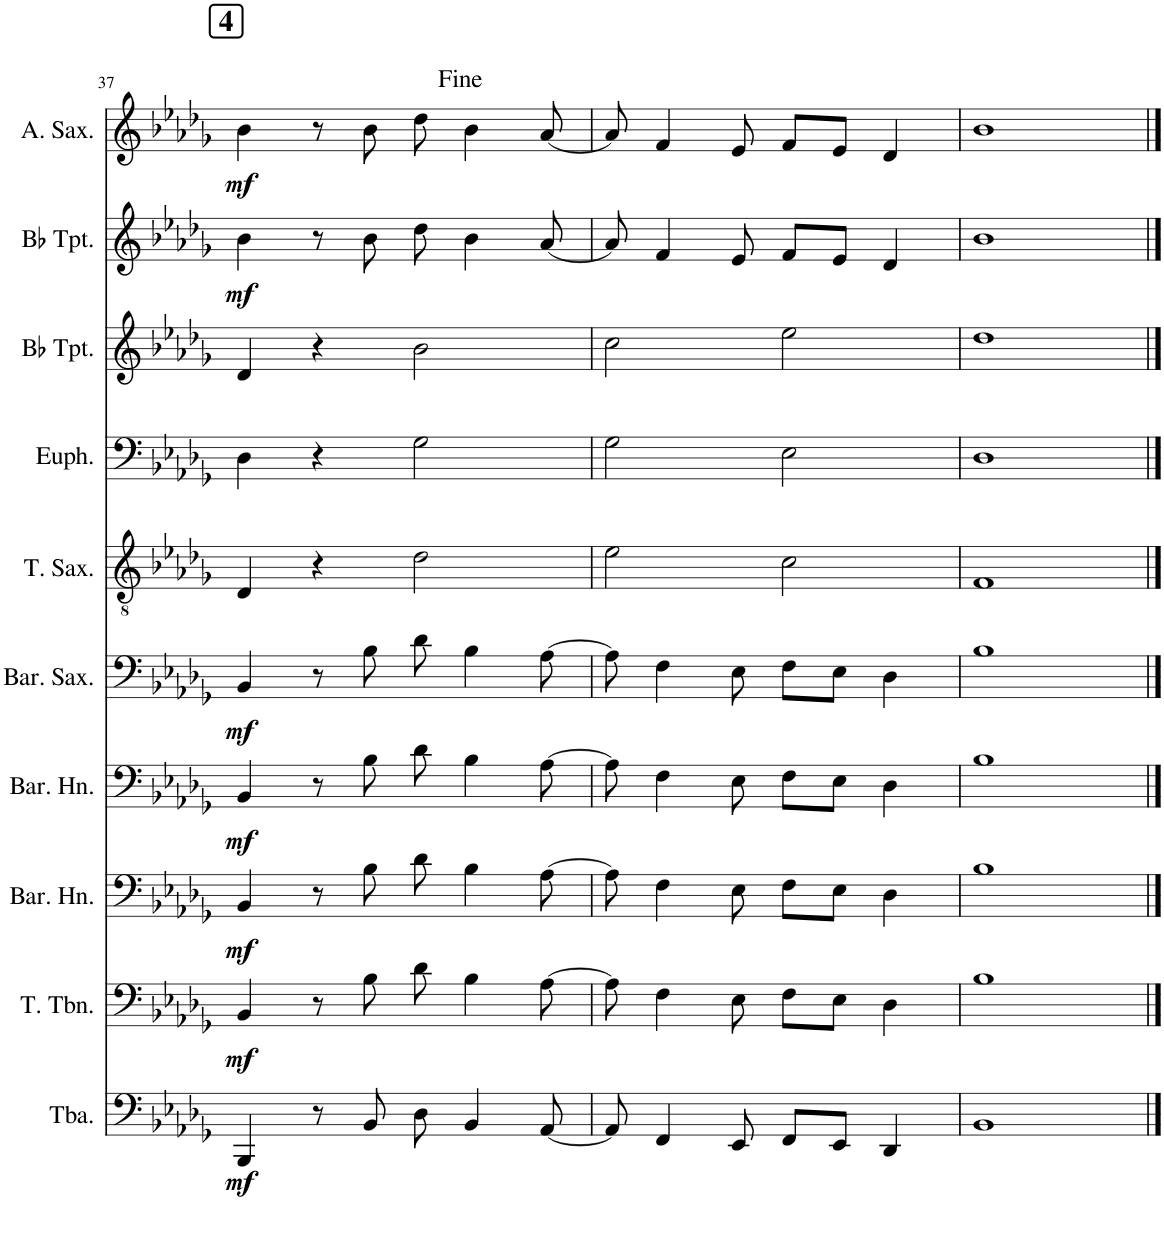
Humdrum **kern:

**kern	**dynam	**kern	**dynam	**kern	**dynam	**kern	**dynam	**kern	**dynam	**kern	**kern	**kern	**kern	**dynam	**kern	**dynam
*part10	*part10	*part9	*part9	*part8	*part8	*part7	*part7	*part6	*part6	*part5	*part4	*part3	*part2	*part2	*part1	*part1
*staff10	*staff10	*staff9	*staff9	*staff8	*staff8	*staff7	*staff7	*staff6	*staff6	*staff5	*staff4	*staff3	*staff2	*staff2	*staff1	*staff1
*I"Tuba	*	*I"Tenor Trombone	*	*I"C Baritone Horn	*	*I"Bb Valve Trombone	*	*I"Baritone Saxophone	*	*I"Tenor Saxophone	*I"Euphonium	*I"Bb Trumpet	*I"Bb Trumpet	*	*I"Alto Saxophone	*
*I'Tba.	*	*I'T. Tbn.	*	*I'Bar. Hn.	*	*	*	*I'Bar. Sax.	*	*I'T. Sax.	*I'Euph.	*I'Bb Tpt.	*I'Bb Tpt.	*	*I'A. Sax.	*
!!LO:PB:g=z
*clefF4	*	*clefF4	*	*clefF4	*	*clefF4	*	*clefF4	*	*clefGv2	*clefF4	*clefG2	*clefG2	*	*clefG2	*
*	*	*	*	*ITrd4c7	*	*ITrd4c7	*	*ITrd12c21	*	*ITrd8c14	*	*ITrd1c2	*ITrd1c2	*	*ITrd5c9	*
*k[b-e-a-d-g-]	*	*k[b-e-a-d-g-]	*	*k[b-e-a-d-g-]	*	*k[b-e-a-d-g-]	*	*k[b-e-a-d-g-]	*	*k[b-e-a-d-g-]	*k[b-e-a-d-g-]	*k[b-e-a-d-g-]	*k[b-e-a-d-g-]	*	*k[b-e-a-d-g-]	*
*M4/4	*	*M4/4	*	*M4/4	*	*M4/4	*	*M4/4	*	*M4/4	*M4/4	*M4/4	*M4/4	*	*M4/4	*
!!LO:REH:place=s1:a:B:cj:fs=14:t=4
=37	=37	=37	=37	=37	=37	=37	=37	=37	=37	=37	=37	=37	=37	=37	=37	=37
!	!LO:DY:b	!	!LO:DY:b	!	!LO:DY:b	!	!LO:DY:b	!	!LO:DY:b	!	!	!	!	!LO:DY:b	!	!LO:DY:b
4BBB-/	mf	4BB-/	mf	4BB-/	mf	4BB-/	mf	4BB-/	mf	4D-/	4D-\	4d-/	4b-\	mf	4b-\	mf
8r	.	8r	.	8r	.	8r	.	8r	.	4r	4r	4r	8r	.	8r	.
8BB-/	.	8B-\	.	8B-\	.	8B-\	.	8B-\	.	.	.	.	8b-\	.	8b-\	.
8D-\	.	8d-\	.	8d-\	.	8d-\	.	8d-\	.	2d-\	2G-\	2b-\	8dd-\	.	8dd-\	.
4BB-/	.	4B-\	.	4B-\	.	4B-\	.	4B-\	.	.	.	.	4b-\	.	4b-\	.
[8AA-/	.	[8A-\	.	[8A-\	.	[8A-\	.	[8A-\	.	.	.	.	[8a-/	.	[8a-/	.
=38	=38	=38	=38	=38	=38	=38	=38	=38	=38	=38	=38	=38	=38	=38	=38	=38
8AA-/]	.	8A-\]	.	8A-\]	.	8A-\]	.	8A-\]	.	2e-\	2G-\	2cc\	8a-/]	.	8a-/]	.
4FF/	.	4F\	.	4F\	.	4F\	.	4F\	.	.	.	.	4f/	.	4f/	.
8EE-/	.	8E-\	.	8E-\	.	8E-\	.	8E-\	.	.	.	.	8e-/	.	8e-/	.
8FF/L	.	8F\L	.	8F\L	.	8F\L	.	8F\L	.	2c\	2E-\	2ee-\	8f/L	.	8f/L	.
8EE-/J	.	8E-\J	.	8E-\J	.	8E-\J	.	8E-\J	.	.	.	.	8e-/J	.	8e-/J	.
4DD-/	.	4D-\	.	4D-\	.	4D-\	.	4D-\	.	.	.	.	4d-/	.	4d-/	.
=39	=39	=39	=39	=39	=39	=39	=39	=39	=39	=39	=39	=39	=39	=39	=39	=39
1BB-	.	1B-	.	1B-	.	1B-	.	1B-	.	1F	1D-	1dd-	1b-	.	1b-	.
==	==	==	==	==	==	==	==	==	==	==	==	==	==	==	==	==
*-	*-	*-	*-	*-	*-	*-	*-	*-	*-	*-	*-	*-	*-	*-	*-	*-
